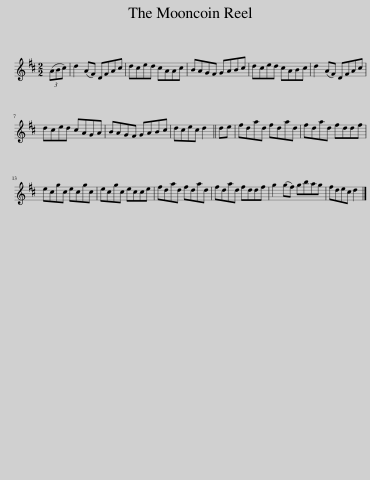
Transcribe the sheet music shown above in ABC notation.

X:1
L:1/8
M:2/2
I:linebreak $
K:D
V:1 treble
V:1
 (3(ABc) | d2 (AF) DFAc | dced cAAc | BAGF GABc | dced cABc | %5
 d2 (AF) DFAc |$ dced cAGA | BAGF GABc | dcec d2 || de | %10
 fdad fdad | fdad fddf |$ ecgc ecgc | ecgc ecce | fdad fdad | %15
 fdad fddf | g2 (gf) gbag | fdec d2 |] %18
